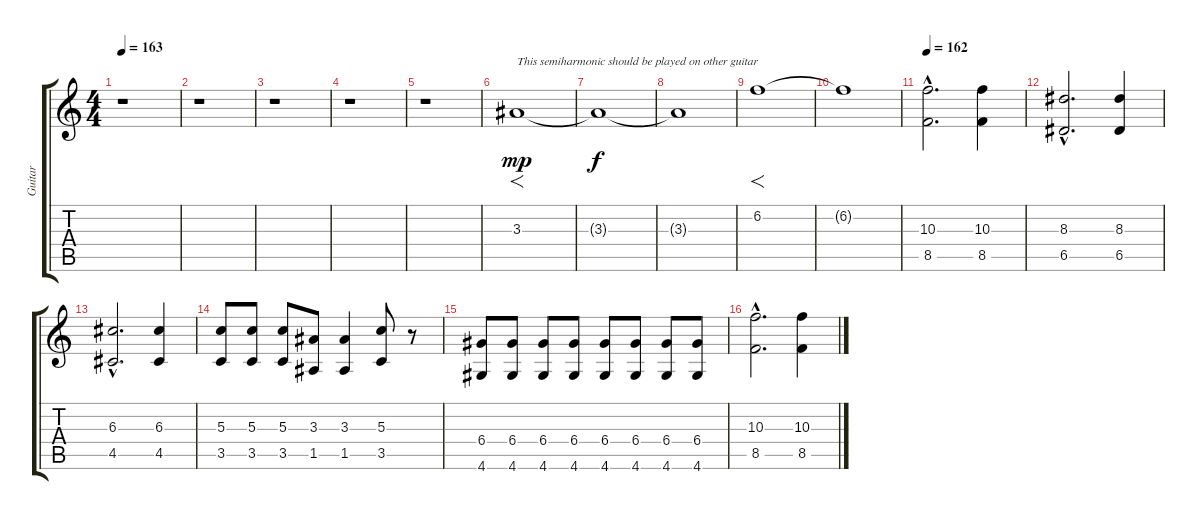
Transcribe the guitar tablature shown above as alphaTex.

\track ("Guitar" "Guitar") {instrument distortionguitar}
\staff {score tabs}
\tuning (E4 B3 G3 D3 A2 E2) {hide}
\ts (4 4)
\tempo 163
\clef g2
\ks c
r.1{dy mp instrument distortionguitar} |
r.1 |
r.1 |
r.1 |
r.1 |
3.3.1{f txt "This semiharmonic should be played on other guitar" volume 10} |
3.3{t}.1{dy f} |
3.3{t}.1 |
6.2.1{f volume 10} |
6.2{t}.1 |
\tempo 162
(10.3{hac} 8.5{hac}).2{d volume 14} (10.3 8.5).4 |
(8.3{hac} 6.5{hac}).2{d} (8.3 6.5).4 |
(6.3{hac} 4.5{hac}).2{d} (6.3 4.5).4 |
(5.3 3.5).8 (5.3 3.5).8 (5.3 3.5).8 (3.3 1.5).8 (3.3 1.5).4 (5.3 3.5).8 r.8 |
(6.4 4.6).8 (6.4 4.6).8 (6.4 4.6).8 (6.4 4.6).8 (6.4 4.6).8 (6.4 4.6).8 (6.4 4.6).8 (6.4 4.6).8 |
(10.3{hac} 8.5{hac}).2{d} (10.3 8.5).4
